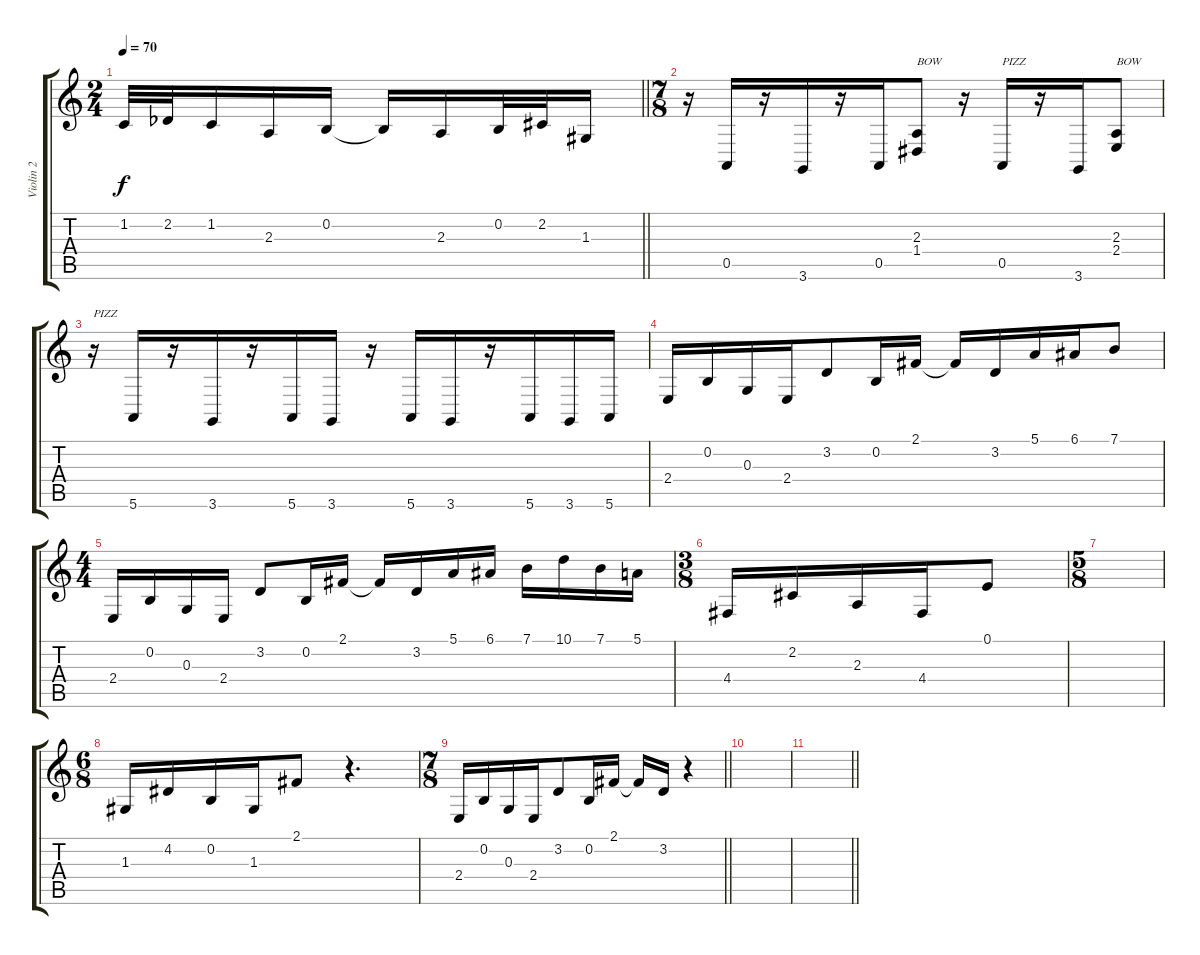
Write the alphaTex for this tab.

\track ("Violin 2" "Violin 2") {instrument violin}
\staff {score tabs}
\tuning (E4 B3 G3 D3 A2 E2) {hide}
\ts (2 4)
\tempo 70
\clef g2
\barLineRight lightlight
\ks c
1.2.32{dy f} 2.2{acc b}.32 1.2.16 2.3.16 0.2.16 0.2{t}.16 2.3.16 0.2.32 2.2.32 1.3.16 |
\ts (7 8)
r.16 0.5.16 r.16 3.6.16 r.16 0.5.16 (2.3 1.4).8{txt "BOW" instrument violin} r.16 0.5.16{txt "PIZZ" instrument pizzicatostrings} r.16 3.6.16 (2.3 2.4).8{txt "BOW" instrument violin} |
r.16{txt "PIZZ" instrument pizzicatostrings} 5.6.16 r.16 3.6.16 r.16 5.6.16 3.6.16 r.16 5.6.16 3.6.16 r.16 5.6.16 3.6.16 5.6.16 |
2.4.16 0.2.16 0.3.16 2.4.16 3.2.8 0.2.16 2.1.16 2.1{t}.16 3.2.16 5.1.16 6.1.16 7.1.8 |
\ts (4 4)
2.4.16 0.2.16 0.3.16 2.4.16 3.2.8 0.2.16 2.1.16 2.1{t}.16 3.2.16 5.1.16 6.1.16 7.1.16 10.1.16 7.1.16 5.1.16 |
\ts (3 8)
4.4.16 2.2.16 2.3.16 4.4.16 0.1.8 |
\ts (5 8)
|
\ts (6 8)
1.3.16 4.2.16 0.2.16 1.3.16 2.1.8 r.4{d} |
\ts (7 8)
\barLineRight lightlight
2.4.16 0.2.16 0.3.16 2.4.16 3.2.8 0.2.16 2.1.16 2.1{t}.16 3.2.16 r.4 |
|
\barLineRight lightlight
